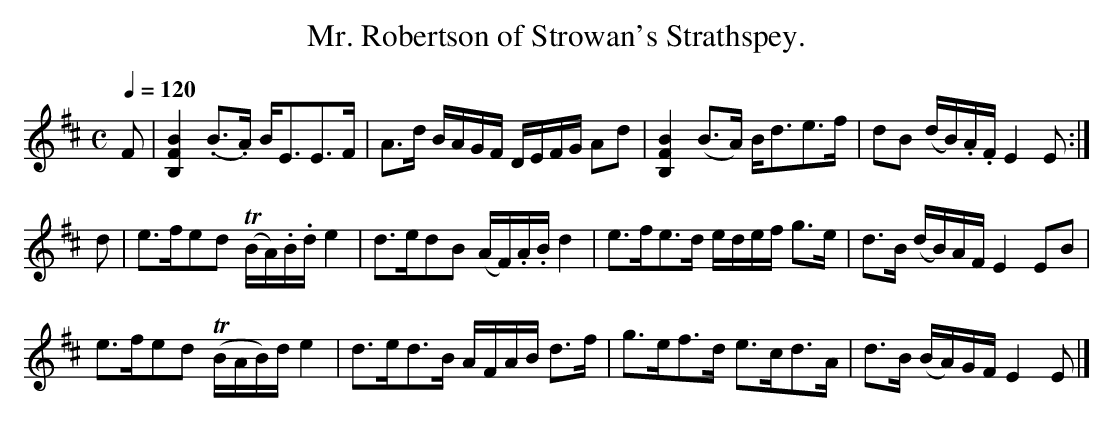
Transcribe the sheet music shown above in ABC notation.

X:1
T:Mr. Robertson of Strowan's Strathspey.
M:C
L:1/8
Q:1/4=120
K:E Dorian
F|[B,2F2B2](.B>.A) B<EE>F|A>d  B/A/G/F/    D/E/F/G/    Ad |\
  [B,2F2B2] (B>A)  B<de>f|dB  (d/B/).A/.F/ E2          E :|
d| e>fed  (TB/A/).B/.d/ e2 |d>edB         (A/F/).A/.B/ d2 |\
   e>fe>d   e/d/e/f/    g>e|d>B (d/B/)A/F/   E2          EB |
   e>fed  (TB/A/B/)d/   e2 |d>ed>B         A/F/A/B/    d>f|\
   g>ef>d   e>cd>A|d>B (B/A/)G/F/   E2          E |]
